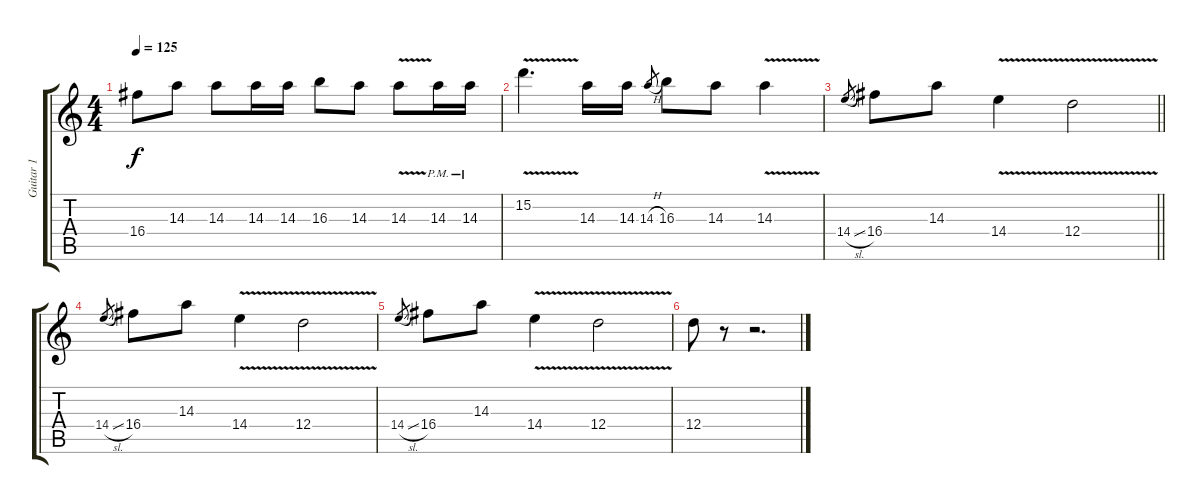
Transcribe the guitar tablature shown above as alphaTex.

\track ("Guitar 1" "Guitar 1") {instrument distortionguitar}
\staff {score tabs}
\tuning (E4 B3 G3 D3 A2 E2) {hide}
\ts (4 4)
\tempo 125
\clef g2
\ks c
16.4.8{dy f} 14.3.8 14.3.8 14.3.16 14.3.16 16.3.8 14.3.8 14.3{v}.8 14.3{pm}.16 14.3{pm}.16 |
15.2{v}.4{d} 14.3.16 14.3.16 14.3{h}.8{gr} 16.3.8 14.3.8 14.3{v}.4 |
\barLineRight lightlight
14.4{sl}.8{gr} 16.4.8 14.3.8 14.4{v}.4 12.4{v}.2 |
14.4{sl}.8{gr} 16.4.8 14.3.8 14.4{v}.4 12.4{v}.2 |
14.4{sl}.8{gr} 16.4.8 14.3.8 14.4{v}.4 12.4{v}.2 |
12.4.8 r.8 r.2{d}
